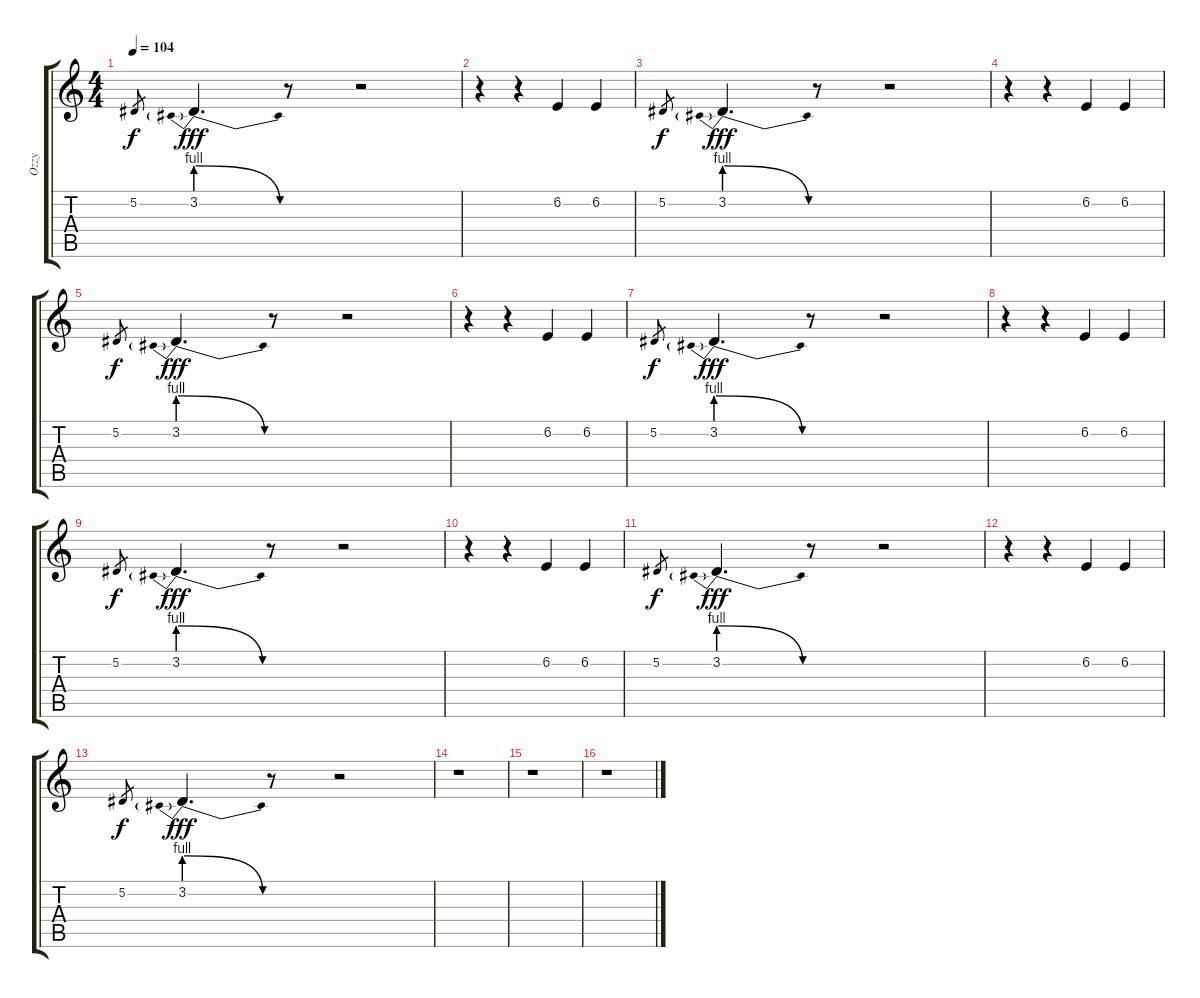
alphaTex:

\track ("Ozzy" "Ozzy") {instrument synthvoice}
\staff {score tabs}
\tuning (Eb4 Bb3 Gb3 Db3 Ab2 Eb2) {hide}
\ts (4 4)
\tempo 104
\clef g2
\ks c
5.2.8{gr dy f} 3.2{be (prebendrelease 0 4 60 0)}.4{d dy fff} r.8 r.2 |
r.4 r.4 6.2.4 6.2.4 |
5.2.8{gr dy f} 3.2{be (prebendrelease 0 4 60 0)}.4{d dy fff} r.8 r.2 |
r.4 r.4 6.2.4 6.2.4 |
5.2.8{gr dy f} 3.2{be (prebendrelease 0 4 60 0)}.4{d dy fff} r.8 r.2 |
r.4 r.4 6.2.4 6.2.4 |
5.2.8{gr dy f} 3.2{be (prebendrelease 0 4 60 0)}.4{d dy fff} r.8 r.2 |
r.4 r.4 6.2.4 6.2.4 |
5.2.8{gr dy f} 3.2{be (prebendrelease 0 4 60 0)}.4{d dy fff} r.8 r.2 |
r.4 r.4 6.2.4 6.2.4 |
5.2.8{gr dy f} 3.2{be (prebendrelease 0 4 60 0)}.4{d dy fff} r.8 r.2 |
r.4 r.4 6.2.4 6.2.4 |
5.2.8{gr dy f} 3.2{be (prebendrelease 0 4 60 0)}.4{d dy fff} r.8 r.2 |
r.1 |
r.1 |
r.1
